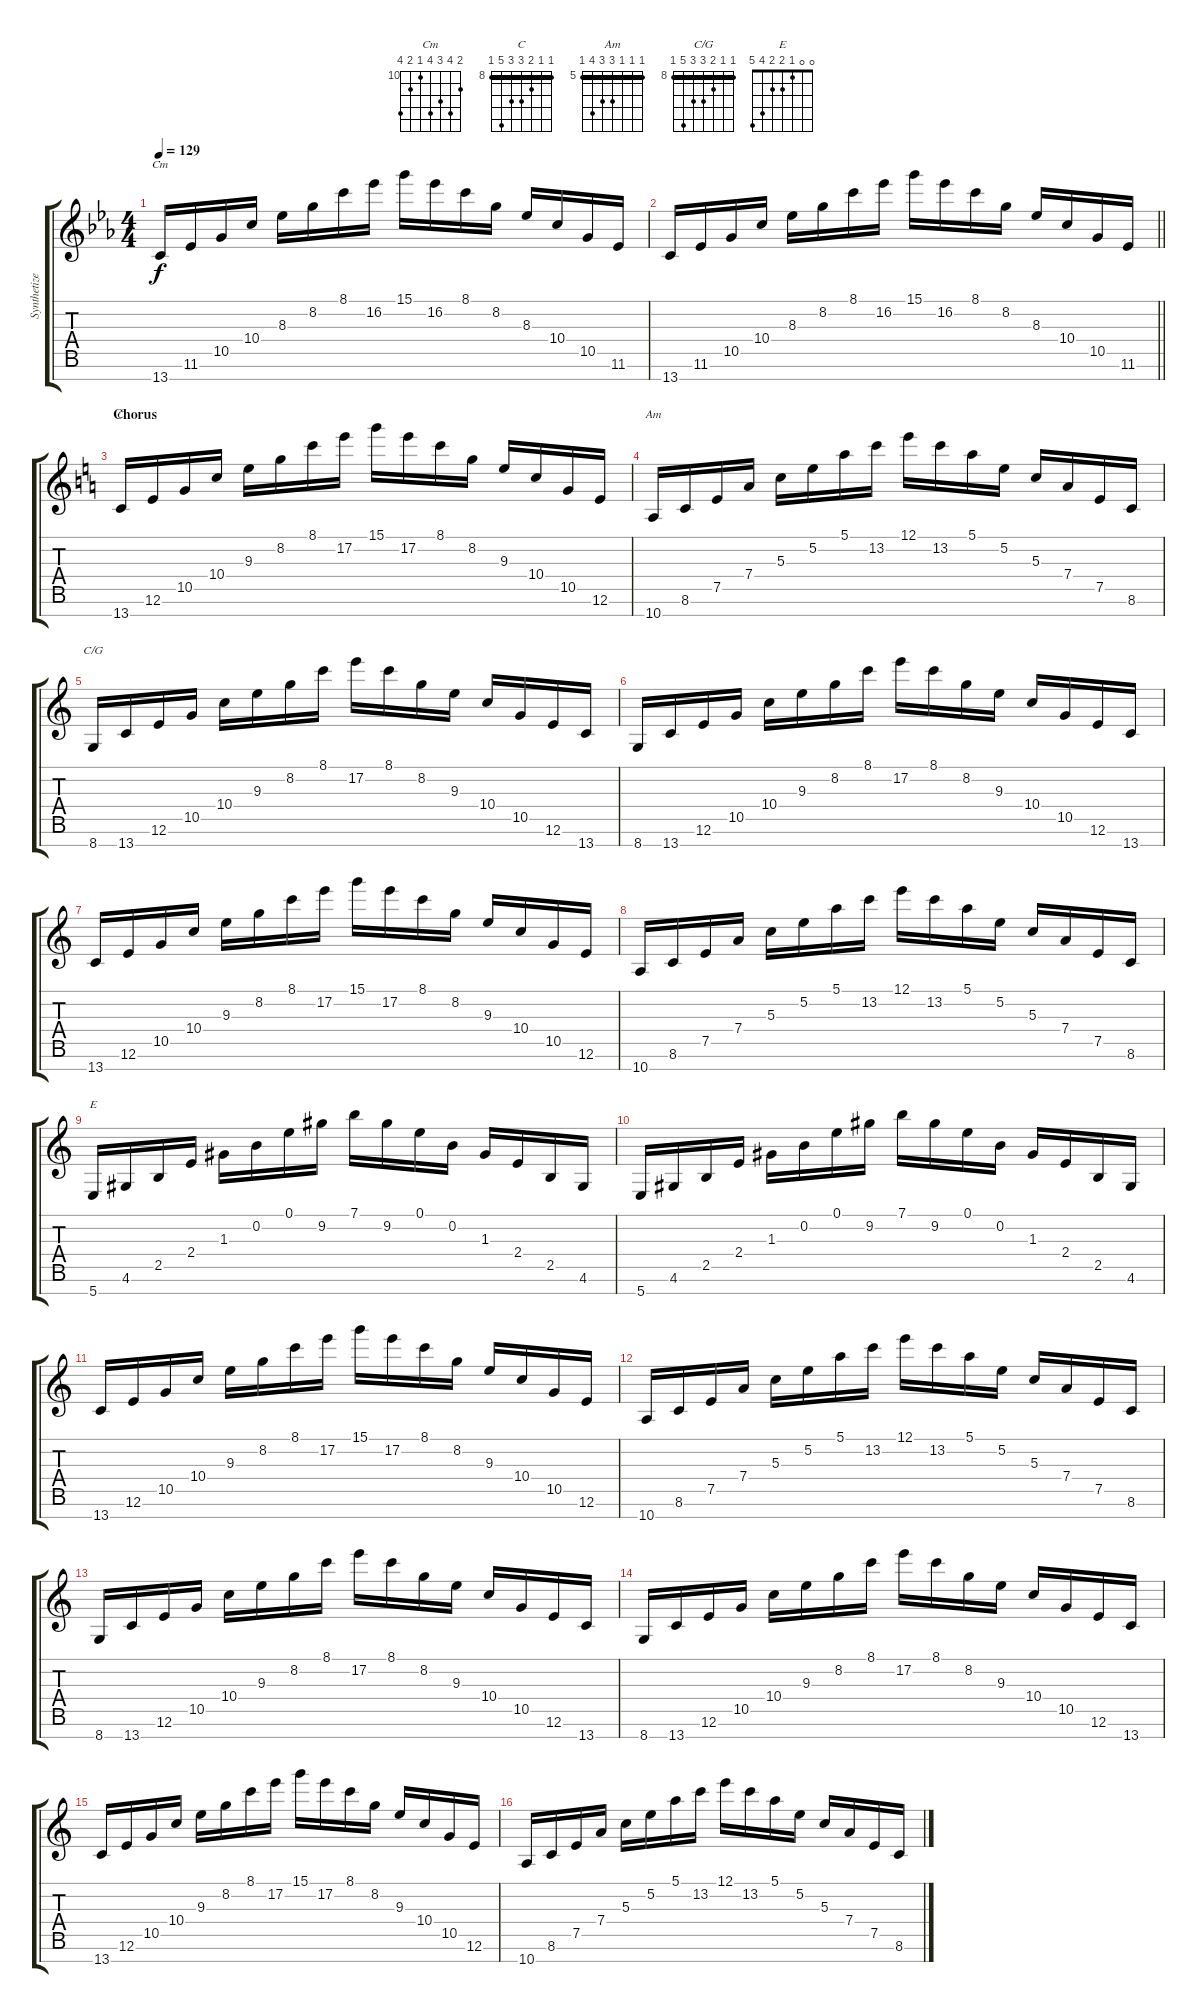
\track ("Synthetizer" "Synthetize") {instrument stringensemble1}
\staff {score tabs}
\tuning (E5 B4 G4 D4 A3 E3 B2) {hide}
\chord ("Cm" 11 13 12 13 10 11 13) {firstfret 10}
\chord ("C" 8 8 9 10 10 12 8) {firstfret 8 barre 8}
\chord ("Am" 5 5 5 7 7 8 5) {firstfret 5 barre 5}
\chord ("C/G" 8 8 9 10 10 12 8) {firstfret 8 barre 8}
\chord ("E" 0 0 1 2 2 4 5)
\ts (4 4)
\tempo 129
\clef g2
\ks eb
13.7.16{ch "Cm" dy f} 11.6.16 10.5.16 10.4.16 8.3.16 8.2.16 8.1.16 16.2.16 15.1.16 16.2.16 8.1.16 8.2.16 8.3.16 10.4.16 10.5.16 11.6.16 |
\barLineRight lightlight
13.7.16 11.6.16 10.5.16 10.4.16 8.3.16 8.2.16 8.1.16 16.2.16 15.1.16 16.2.16 8.1.16 8.2.16 8.3.16 10.4.16 10.5.16 11.6.16 |
\section ("" "Chorus")
\ks c
13.7.16{ch "C"} 12.6.16 10.5.16 10.4.16 9.3.16 8.2.16 8.1.16 17.2.16 15.1.16 17.2.16 8.1.16 8.2.16 9.3.16 10.4.16 10.5.16 12.6.16 |
10.7.16{ch "Am"} 8.6.16 7.5.16 7.4.16 5.3.16 5.2.16 5.1.16 13.2.16 12.1.16 13.2.16 5.1.16 5.2.16 5.3.16 7.4.16 7.5.16 8.6.16 |
8.7.16{ch "C/G"} 13.7.16 12.6.16 10.5.16 10.4.16 9.3.16 8.2.16 8.1.16 17.2.16 8.1.16 8.2.16 9.3.16 10.4.16 10.5.16 12.6.16 13.7.16 |
8.7.16 13.7.16 12.6.16 10.5.16 10.4.16 9.3.16 8.2.16 8.1.16 17.2.16 8.1.16 8.2.16 9.3.16 10.4.16 10.5.16 12.6.16 13.7.16 |
13.7.16 12.6.16 10.5.16 10.4.16 9.3.16 8.2.16 8.1.16 17.2.16 15.1.16 17.2.16 8.1.16 8.2.16 9.3.16 10.4.16 10.5.16 12.6.16 |
10.7.16 8.6.16 7.5.16 7.4.16 5.3.16 5.2.16 5.1.16 13.2.16 12.1.16 13.2.16 5.1.16 5.2.16 5.3.16 7.4.16 7.5.16 8.6.16 |
5.7.16{ch "E"} 4.6.16 2.5.16 2.4.16 1.3.16 0.2.16 0.1.16 9.2.16 7.1.16 9.2.16 0.1.16 0.2.16 1.3.16 2.4.16 2.5.16 4.6.16 |
5.7.16 4.6.16 2.5.16 2.4.16 1.3.16 0.2.16 0.1.16 9.2.16 7.1.16 9.2.16 0.1.16 0.2.16 1.3.16 2.4.16 2.5.16 4.6.16 |
13.7.16 12.6.16 10.5.16 10.4.16 9.3.16 8.2.16 8.1.16 17.2.16 15.1.16 17.2.16 8.1.16 8.2.16 9.3.16 10.4.16 10.5.16 12.6.16 |
10.7.16 8.6.16 7.5.16 7.4.16 5.3.16 5.2.16 5.1.16 13.2.16 12.1.16 13.2.16 5.1.16 5.2.16 5.3.16 7.4.16 7.5.16 8.6.16 |
8.7.16 13.7.16 12.6.16 10.5.16 10.4.16 9.3.16 8.2.16 8.1.16 17.2.16 8.1.16 8.2.16 9.3.16 10.4.16 10.5.16 12.6.16 13.7.16 |
8.7.16 13.7.16 12.6.16 10.5.16 10.4.16 9.3.16 8.2.16 8.1.16 17.2.16 8.1.16 8.2.16 9.3.16 10.4.16 10.5.16 12.6.16 13.7.16 |
13.7.16 12.6.16 10.5.16 10.4.16 9.3.16 8.2.16 8.1.16 17.2.16 15.1.16 17.2.16 8.1.16 8.2.16 9.3.16 10.4.16 10.5.16 12.6.16 |
10.7.16 8.6.16 7.5.16 7.4.16 5.3.16 5.2.16 5.1.16 13.2.16 12.1.16 13.2.16 5.1.16 5.2.16 5.3.16 7.4.16 7.5.16 8.6.16
